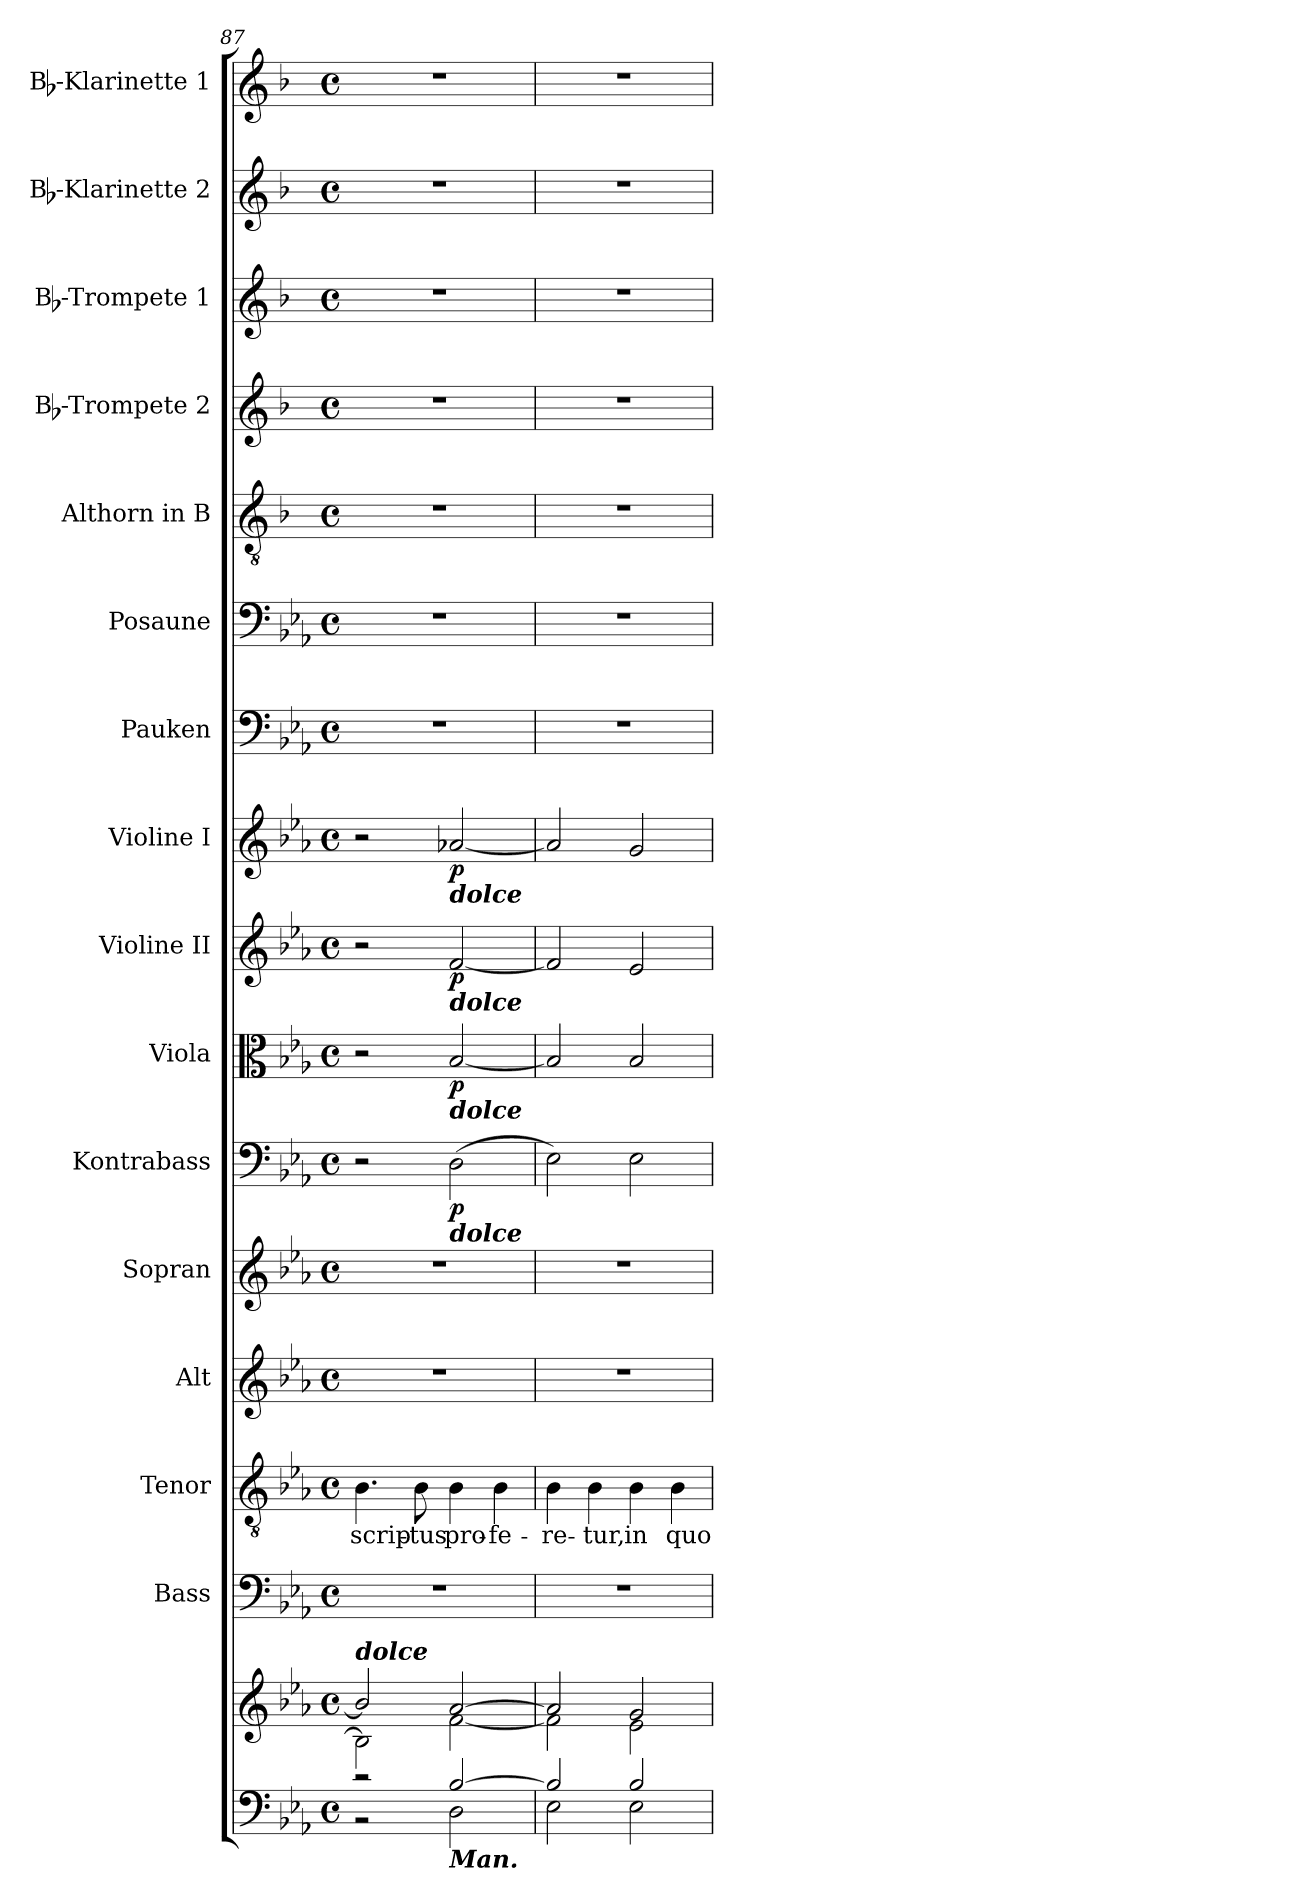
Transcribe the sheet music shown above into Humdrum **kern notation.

**kern	**kern	**kern	**kern	**text	**kern	**kern	**kern	**dynam	**kern	**dynam	**kern	**dynam	**kern	**dynam	**kern	**kern	**kern	**kern	**kern	**kern	**kern
*part16	*part16	*part15	*part14	*part14	*part13	*part12	*part11	*part11	*part10	*part10	*part9	*part9	*part8	*part8	*part7	*part6	*part5	*part4	*part3	*part2	*part1
*staff17	*staff16	*staff15	*staff14	*staff14	*staff13	*staff12	*staff11	*staff11	*staff10	*staff10	*staff9	*staff9	*staff8	*staff8	*staff7	*staff6	*staff5	*staff4	*staff3	*staff2	*staff1
*	*	*I"Bass	*I"Tenor	*	*I"Alt	*I"Sopran	*I"Kontrabass	*	*I"Viola	*	*I"Violine II	*	*I"Violine I	*	*I"Pauken	*I"Posaune	*I"Althorn in B	*I"Bb-Trompete 2	*I"Bb-Trompete 1	*I"Bb-Klarinette 2	*I"Bb-Klarinette 1
*	*	*I'B.	*I'T.	*	*I'A.	*I'S.	*I'Kb.	*	*I'Vla.	*	*I'Vl. II	*	*I'Vl. I	*	*I'Pk.	*I'Pos.	*	*I'Bb Trp. 2	*I'Bb Trp. 1	*I'Bb Kl. 2	*I'Bb Kl. 1
*clefF4	*clefG2	*clefF4	*clefGv2	*	*clefG2	*clefG2	*clefF4	*	*clefC3	*	*clefG2	*	*clefG2	*	*clefF4	*clefF4	*clefGv2	*clefG2	*clefG2	*clefG2	*clefG2
*	*	*	*	*	*	*	*ITrd7c12	*	*	*	*	*	*	*	*	*	*ITrd1c2	*ITrd1c2	*ITrd1c2	*ITrd1c2	*ITrd1c2
*k[b-e-a-]	*k[b-e-a-]	*k[b-e-a-]	*k[b-e-a-]	*	*k[b-e-a-]	*k[b-e-a-]	*k[b-e-a-]	*	*k[b-e-a-]	*	*k[b-e-a-]	*	*k[b-e-a-]	*	*k[b-e-a-]	*k[b-e-a-]	*k[b-e-a-]	*k[b-e-a-]	*k[b-e-a-]	*k[b-e-a-]	*k[b-e-a-]
*E-:	*E-:	*E-:	*E-:	*	*E-:	*E-:	*E-:	*	*E-:	*	*E-:	*	*E-:	*	*E-:	*E-:	*E-:	*E-:	*E-:	*E-:	*E-:
*M4/4	*M4/4	*M4/4	*M4/4	*	*M4/4	*M4/4	*M4/4	*	*M4/4	*	*M4/4	*	*M4/4	*	*M4/4	*M4/4	*M4/4	*M4/4	*M4/4	*M4/4	*M4/4
*met(c)	*met(c)	*met(c)	*met(c)	*	*met(c)	*met(c)	*met(c)	*	*met(c)	*	*met(c)	*	*met(c)	*	*met(c)	*met(c)	*met(c)	*met(c)	*met(c)	*met(c)	*met(c)
=87	=87	=87	=87	=87	=87	=87	=87	=87	=87	=87	=87	=87	=87	=87	=87	=87	=87	=87	=87	=87	=87
*^	*^	*	*	*	*	*	*	*	*	*	*	*	*	*	*	*	*	*	*	*	*
!	!	!LO:TX:a:Bi:t=dolce	!	!	!	!	!	!	!	!	!	!	!	!	!	!	!	!	!	!	!	!	!
!	!	!	!	!	!	!LO:LY:b	!	!	!	!	!	!	!	!	!	!	!	!	!	!	!	!	!
2r	2r	2b-/]	2B-\]	1r	4.B-\	scrip-	1r	1r	2r	.	2r	.	2r	.	2r	.	1r	1r	1r	1r	1r	1r	1r
!	!	!	!	!	!	!LO:LY:b	!	!	!	!	!	!	!	!	!	!	!	!	!	!	!	!	!
.	.	.	.	.	8B-\	-tus	.	.	.	.	.	.	.	.	.	.	.	.	.	.	.	.	.
!	!	!	!	!	!	!	!	!	!	!	!	!	!	!	!LO:TX:b:Bi:t=dolce	!	!	!	!	!	!	!	!
!	!	!	!	!	!	!	!	!	!	!	!	!	!LO:TX:b:Bi:t=dolce	!	!	!	!	!	!	!	!	!	!
!	!	!	!	!	!	!	!	!	!	!	!LO:TX:b:Bi:t=dolce	!	!	!	!	!	!	!	!	!	!	!	!
!	!	!	!	!	!	!	!	!	!LO:TX:b:Bi:t=dolce	!	!	!	!	!	!	!	!	!	!	!	!	!	!
!LO:TX:b:Bi:t=Man.	!	!	!	!	!	!	!	!	!	!	!	!	!	!	!	!	!	!	!	!	!	!	!
!	!	!	!	!	!	!LO:LY:b	!	!	!	!LO:DY:b	!	!LO:DY:b	!	!LO:DY:b	!	!LO:DY:b	!	!	!	!	!	!	!
[>2B-/	2D\	[>2a-/	[<2f\	.	4B-\	pro-	.	.	(>2DD\	p	[2B-/	p	[2f/	p	[2a-X/	p	.	.	.	.	.	.	.
!	!	!	!	!	!	!LO:LY:b	!	!	!	!	!	!	!	!	!	!	!	!	!	!	!	!	!
.	.	.	.	.	4B-\	-fe-	.	.	.	.	.	.	.	.	.	.	.	.	.	.	.	.	.
=88	=88	=88	=88	=88	=88	=88	=88	=88	=88	=88	=88	=88	=88	=88	=88	=88	=88	=88	=88	=88	=88	=88	=88
!	!	!	!	!	!	!LO:LY:b	!	!	!	!	!	!	!	!	!	!	!	!	!	!	!	!	!
2B-/]	2E-\	2a-/]	2f\]	1r	4B-\	-re-	1r	1r	2EE-\)	.	2B-/]	.	2f/]	.	2a-/]	.	1r	1r	1r	1r	1r	1r	1r
!	!	!	!	!	!	!LO:LY:b	!	!	!	!	!	!	!	!	!	!	!	!	!	!	!	!	!
.	.	.	.	.	4B-\	-tur,	.	.	.	.	.	.	.	.	.	.	.	.	.	.	.	.	.
!	!	!	!	!	!	!LO:LY:b	!	!	!	!	!	!	!	!	!	!	!	!	!	!	!	!	!
2B-/	2E-\	2g/	2e-\	.	4B-\	in	.	.	2EE-\	.	2B-/	.	2e-/	.	2g/	.	.	.	.	.	.	.	.
!	!	!	!	!	!	!LO:LY:b	!	!	!	!	!	!	!	!	!	!	!	!	!	!	!	!	!
.	.	.	.	.	4B-\	quo	.	.	.	.	.	.	.	.	.	.	.	.	.	.	.	.	.
*v	*v	*	*	*	*	*	*	*	*	*	*	*	*	*	*	*	*	*	*	*	*	*	*
*	*v	*v	*	*	*	*	*	*	*	*	*	*	*	*	*	*	*	*	*	*	*	*
=	=	=	=	=	=	=	=	=	=	=	=	=	=	=	=	=	=	=	=	=	=
*-	*-	*-	*-	*-	*-	*-	*-	*-	*-	*-	*-	*-	*-	*-	*-	*-	*-	*-	*-	*-	*-
